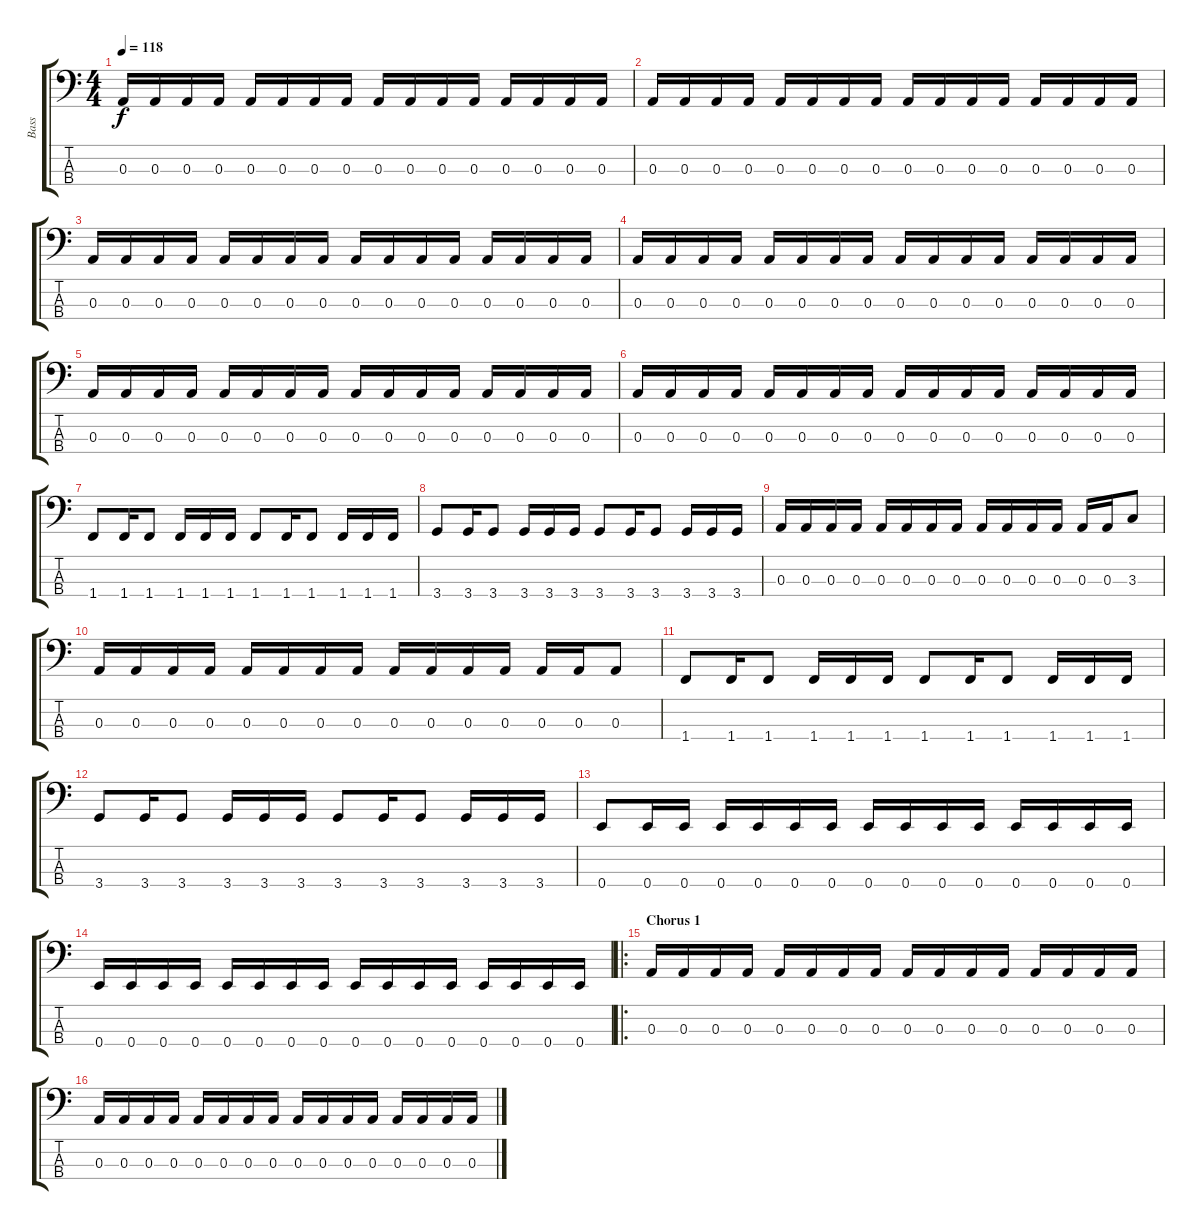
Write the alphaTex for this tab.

\track ("Bass" "Bass") {instrument electricbassfinger}
\staff {score tabs}
\tuning (G2 D2 A1 E1) {hide}
\ts (4 4)
\tempo 118
\clef f4
\ks c
0.3.16{dy f} 0.3.16 0.3.16 0.3.16 0.3.16 0.3.16 0.3.16 0.3.16 0.3.16 0.3.16 0.3.16 0.3.16 0.3.16 0.3.16 0.3.16 0.3.16 |
0.3.16 0.3.16 0.3.16 0.3.16 0.3.16 0.3.16 0.3.16 0.3.16 0.3.16 0.3.16 0.3.16 0.3.16 0.3.16 0.3.16 0.3.16 0.3.16 |
0.3.16 0.3.16 0.3.16 0.3.16 0.3.16 0.3.16 0.3.16 0.3.16 0.3.16 0.3.16 0.3.16 0.3.16 0.3.16 0.3.16 0.3.16 0.3.16 |
0.3.16 0.3.16 0.3.16 0.3.16 0.3.16 0.3.16 0.3.16 0.3.16 0.3.16 0.3.16 0.3.16 0.3.16 0.3.16 0.3.16 0.3.16 0.3.16 |
0.3.16 0.3.16 0.3.16 0.3.16 0.3.16 0.3.16 0.3.16 0.3.16 0.3.16 0.3.16 0.3.16 0.3.16 0.3.16 0.3.16 0.3.16 0.3.16 |
0.3.16 0.3.16 0.3.16 0.3.16 0.3.16 0.3.16 0.3.16 0.3.16 0.3.16 0.3.16 0.3.16 0.3.16 0.3.16 0.3.16 0.3.16 0.3.16 |
1.4.8 1.4.16 1.4.8 1.4.16 1.4.16 1.4.16 1.4.8 1.4.16 1.4.8 1.4.16 1.4.16 1.4.16 |
3.4.8 3.4.16 3.4.8 3.4.16 3.4.16 3.4.16 3.4.8 3.4.16 3.4.8 3.4.16 3.4.16 3.4.16 |
0.3.16 0.3.16 0.3.16 0.3.16 0.3.16 0.3.16 0.3.16 0.3.16 0.3.16 0.3.16 0.3.16 0.3.16 0.3.16 0.3.16 3.3.8 |
0.3.16 0.3.16 0.3.16 0.3.16 0.3.16 0.3.16 0.3.16 0.3.16 0.3.16 0.3.16 0.3.16 0.3.16 0.3.16 0.3.16 0.3.8 |
1.4.8 1.4.16 1.4.8 1.4.16 1.4.16 1.4.16 1.4.8 1.4.16 1.4.8 1.4.16 1.4.16 1.4.16 |
3.4.8 3.4.16 3.4.8 3.4.16 3.4.16 3.4.16 3.4.8 3.4.16 3.4.8 3.4.16 3.4.16 3.4.16 |
0.4.8 0.4.16 0.4.16 0.4.16 0.4.16 0.4.16 0.4.16 0.4.16 0.4.16 0.4.16 0.4.16 0.4.16 0.4.16 0.4.16 0.4.16 |
0.4.16 0.4.16 0.4.16 0.4.16 0.4.16 0.4.16 0.4.16 0.4.16 0.4.16 0.4.16 0.4.16 0.4.16 0.4.16 0.4.16 0.4.16 0.4.16 |
\ro
\section ("" "Chorus 1")
0.3.16 0.3.16 0.3.16 0.3.16 0.3.16 0.3.16 0.3.16 0.3.16 0.3.16 0.3.16 0.3.16 0.3.16 0.3.16 0.3.16 0.3.16 0.3.16 |
0.3.16 0.3.16 0.3.16 0.3.16 0.3.16 0.3.16 0.3.16 0.3.16 0.3.16 0.3.16 0.3.16 0.3.16 0.3.16 0.3.16 0.3.16 0.3.16
